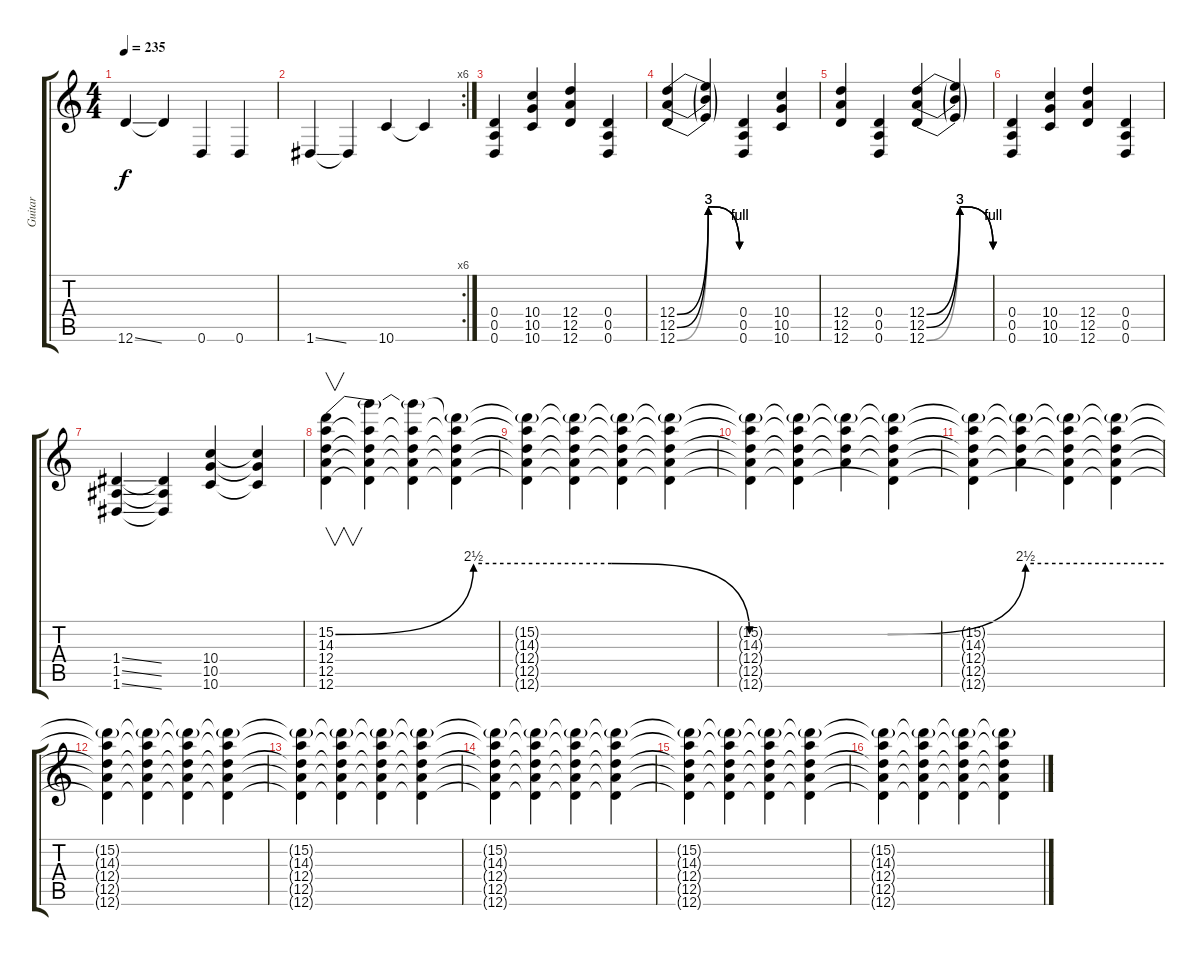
\track ("Guitar" "Guitar") {instrument distortionguitar}
\staff {score tabs}
\tuning (E4 B3 G3 D3 A2 D2) {hide}
\ts (4 4)
\tempo 235
\clef g2
\ks c
12.6{ss}.4{dy f} 12.6{t}.4 0.6.4 0.6.4 |
\rc 6
1.6{ss}.4 1.6{t}.4 10.6.4 10.6{t}.4 |
(0.4 0.5 0.6).4 (10.4 10.5 10.6).4 (12.4 12.5 12.6).4 (0.4 0.5 0.6).4 |
(12.4{be (bendrelease 0 0 30 12 30 12 60 4)} 12.5{be (bendrelease 0 0 30 12 30 12 60 4)} 12.6{be (bendrelease 0 0 30 12 30 12 60 4)}).4 (12.4{t} 12.5{t} 12.6{t}).4 (0.4 0.5 0.6).4 (10.4 10.5 10.6).4 |
(12.4 12.5 12.6).4 (0.4 0.5 0.6).4 (12.4{be (bendrelease 0 0 30 12 30 12 60 4)} 12.5{be (bendrelease 0 0 30 12 30 12 60 4)} 12.6{be (bendrelease 0 0 30 12 30 12 60 4)}).4 (12.4{t} 12.5{t} 12.6{t}).4 |
(0.4 0.5 0.6).4 (10.4 10.5 10.6).4 (12.4 12.5 12.6).4 (0.4 0.5 0.6).4 |
(1.4{ss} 1.5{ss} 1.6{ss}).4 (1.4{t} 1.5{t} 1.6{t}).4 (10.4 10.5 10.6).4 (10.4{t} 10.5{t} 10.6{t}).4 |
(15.2{be (custom 0 0 10 10 20 10 30 0 40 0 50 10 60 10)} 14.3 12.4 12.5 12.6).4{v} (15.2{t} 14.3{t} 12.4{t} 12.5{t} 12.6{t}).4 (15.2{t} 14.3{t} 12.4{t} 12.5{t} 12.6{t}).4 (15.2{t} 14.3{t} 12.4{t} 12.5{t} 12.6{t}).4 |
(15.2{t} 14.3{t} 12.4{t} 12.5{t} 12.6{t}).4 (15.2{t} 14.3{t} 12.4{t} 12.5{t} 12.6{t}).4 (15.2{t} 14.3{t} 12.4{t} 12.5{t} 12.6{t}).4 (15.2{t} 14.3{t} 12.4{t} 12.5{t} 12.6{t}).4 |
(15.2{t} 14.3{t} 12.4{t} 12.5{t} 12.6{t}).4 (15.2{t} 14.3{t} 12.4{t} 12.5{t} 12.6{t}).4 (15.2{t} 14.3{t} 12.4{t} 12.5{t}).4 (15.2{t} 14.3{t} 12.4{t} 12.5{t} 12.6{t}).4 |
(15.2{t} 14.3{t} 12.4{t} 12.5{t} 12.6{t}).4 (15.2{t} 14.3{t} 12.4{t} 12.5{t}).4 (15.2{t} 14.3{t} 12.4{t} 12.5{t} 12.6{t}).4 (15.2{t} 14.3{t} 12.4{t} 12.5{t} 12.6{t}).4 |
(15.2{t} 14.3{t} 12.4{t} 12.5{t} 12.6{t}).4 (15.2{t} 14.3{t} 12.4{t} 12.5{t} 12.6{t}).4 (15.2{t} 14.3{t} 12.4{t} 12.5{t} 12.6{t}).4 (15.2{t} 14.3{t} 12.4{t} 12.5{t} 12.6{t}).4 |
(15.2{t} 14.3{t} 12.4{t} 12.5{t} 12.6{t}).4 (15.2{t} 14.3{t} 12.4{t} 12.5{t} 12.6{t}).4 (15.2{t} 14.3{t} 12.4{t} 12.5{t} 12.6{t}).4 (15.2{t} 14.3{t} 12.4{t} 12.5{t} 12.6{t}).4 |
(15.2{t} 14.3{t} 12.4{t} 12.5{t} 12.6{t}).4 (15.2{t} 14.3{t} 12.4{t} 12.5{t} 12.6{t}).4 (15.2{t} 14.3{t} 12.4{t} 12.5{t} 12.6{t}).4 (15.2{t} 14.3{t} 12.4{t} 12.5{t} 12.6{t}).4 |
(15.2{t} 14.3{t} 12.4{t} 12.5{t} 12.6{t}).4 (15.2{t} 14.3{t} 12.4{t} 12.5{t} 12.6{t}).4 (15.2{t} 14.3{t} 12.4{t} 12.5{t} 12.6{t}).4 (15.2{t} 14.3{t} 12.4{t} 12.5{t} 12.6{t}).4 |
(15.2{t} 14.3{t} 12.4{t} 12.5{t} 12.6{t}).4 (15.2{t} 14.3{t} 12.4{t} 12.5{t} 12.6{t}).4 (15.2{t} 14.3{t} 12.4{t} 12.5{t} 12.6{t}).4 (15.2{t} 14.3{t} 12.4{t} 12.5{t} 12.6{t}).4
